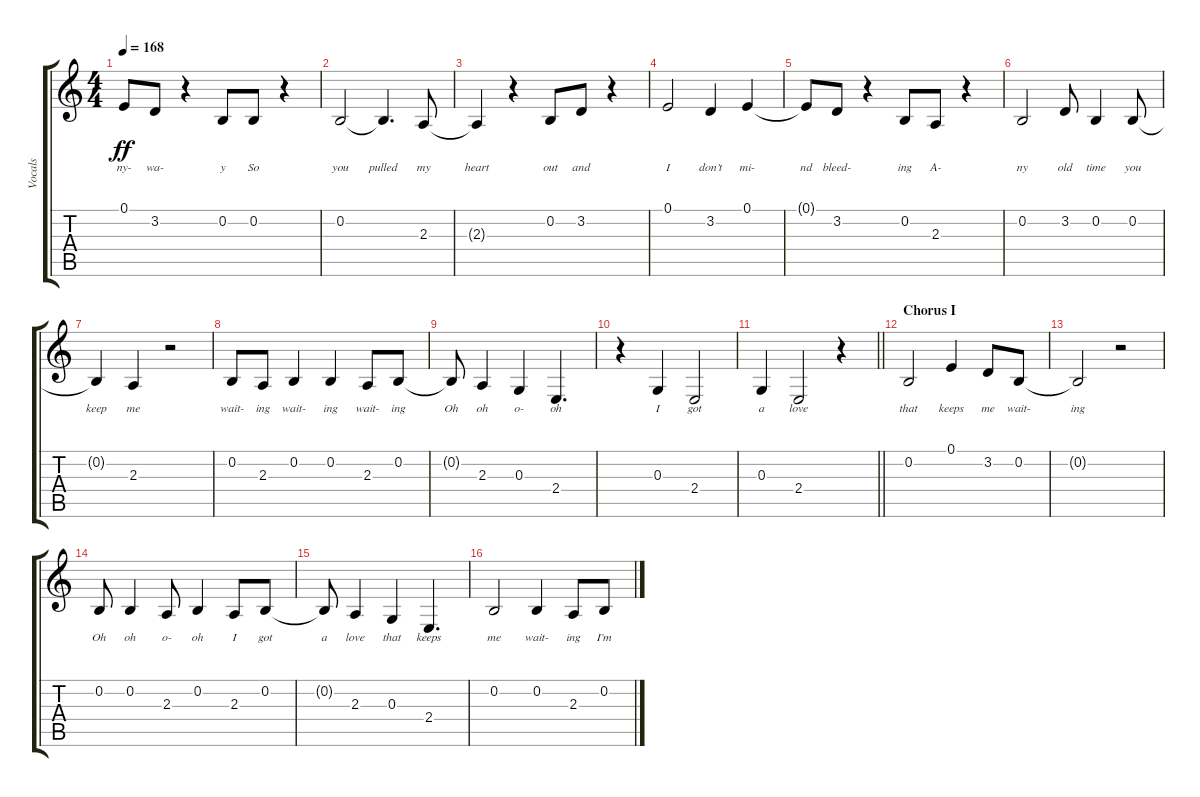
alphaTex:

\track ("Vocals" "Vocals") {instrument altosax}
\staff {score tabs}
\tuning (E4 B3 G3 D3 A2 E2) {hide}
\ts (4 4)
\tempo 168
\clef g2
\ks c
0.1{t}.8{lyrics (0 "ny-") lyrics (1 "") lyrics (2 "") lyrics (3 "") lyrics (4 "") dy ff} 3.2.8{lyrics (0 "wa-") lyrics (1 "") lyrics (2 "") lyrics (3 "") lyrics (4 "")} r.4 0.2.8{lyrics (0 "y") lyrics (1 "") lyrics (2 "") lyrics (3 "") lyrics (4 "")} 0.2.8{lyrics (0 "So") lyrics (1 "") lyrics (2 "") lyrics (3 "") lyrics (4 "")} r.4 |
0.2.2{lyrics (0 "you") lyrics (1 "") lyrics (2 "") lyrics (3 "") lyrics (4 "")} 0.2{t}.4{d lyrics (0 "pulled") lyrics (1 "") lyrics (2 "") lyrics (3 "") lyrics (4 "")} 2.3.8{lyrics (0 "my") lyrics (1 "") lyrics (2 "") lyrics (3 "") lyrics (4 "")} |
2.3{t}.4{lyrics (0 "heart") lyrics (1 "") lyrics (2 "") lyrics (3 "") lyrics (4 "")} r.4 0.2.8{lyrics (0 "out") lyrics (1 "") lyrics (2 "") lyrics (3 "") lyrics (4 "")} 3.2.8{lyrics (0 "and") lyrics (1 "") lyrics (2 "") lyrics (3 "") lyrics (4 "")} r.4 |
0.1.2{lyrics (0 "I") lyrics (1 "") lyrics (2 "") lyrics (3 "") lyrics (4 "")} 3.2.4{lyrics (0 "don’t") lyrics (1 "") lyrics (2 "") lyrics (3 "") lyrics (4 "")} 0.1.4{lyrics (0 "mi-") lyrics (1 "") lyrics (2 "") lyrics (3 "") lyrics (4 "")} |
0.1{t}.8{lyrics (0 "nd") lyrics (1 "") lyrics (2 "") lyrics (3 "") lyrics (4 "")} 3.2.8{lyrics (0 "bleed-") lyrics (1 "") lyrics (2 "") lyrics (3 "") lyrics (4 "")} r.4 0.2.8{lyrics (0 "ing") lyrics (1 "") lyrics (2 "") lyrics (3 "") lyrics (4 "")} 2.3.8{lyrics (0 "A-") lyrics (1 "") lyrics (2 "") lyrics (3 "") lyrics (4 "")} r.4 |
0.2.2{lyrics (0 "ny") lyrics (1 "") lyrics (2 "") lyrics (3 "") lyrics (4 "")} 3.2.8{lyrics (0 "old") lyrics (1 "") lyrics (2 "") lyrics (3 "") lyrics (4 "")} 0.2.4{lyrics (0 "time") lyrics (1 "") lyrics (2 "") lyrics (3 "") lyrics (4 "")} 0.2.8{lyrics (0 "you") lyrics (1 "") lyrics (2 "") lyrics (3 "") lyrics (4 "")} |
0.2{t}.4{lyrics (0 "keep") lyrics (1 "") lyrics (2 "") lyrics (3 "") lyrics (4 "")} 2.3.4{lyrics (0 "me") lyrics (1 "") lyrics (2 "") lyrics (3 "") lyrics (4 "")} r.2 |
0.2.8{lyrics (0 "wait-") lyrics (1 "") lyrics (2 "") lyrics (3 "") lyrics (4 "")} 2.3.8{lyrics (0 "ing") lyrics (1 "") lyrics (2 "") lyrics (3 "") lyrics (4 "")} 0.2.4{lyrics (0 "wait-") lyrics (1 "") lyrics (2 "") lyrics (3 "") lyrics (4 "")} 0.2.4{lyrics (0 "ing") lyrics (1 "") lyrics (2 "") lyrics (3 "") lyrics (4 "")} 2.3.8{lyrics (0 "wait-") lyrics (1 "") lyrics (2 "") lyrics (3 "") lyrics (4 "")} 0.2.8{lyrics (0 "ing") lyrics (1 "") lyrics (2 "") lyrics (3 "") lyrics (4 "")} |
0.2{t}.8{lyrics (0 "Oh") lyrics (1 "") lyrics (2 "") lyrics (3 "") lyrics (4 "")} 2.3.4{lyrics (0 "oh") lyrics (1 "") lyrics (2 "") lyrics (3 "") lyrics (4 "")} 0.3.4{lyrics (0 "o-") lyrics (1 "") lyrics (2 "") lyrics (3 "") lyrics (4 "")} 2.4.4{d lyrics (0 "oh") lyrics (1 "") lyrics (2 "") lyrics (3 "") lyrics (4 "")} |
r.4 0.3.4{lyrics (0 "I") lyrics (1 "") lyrics (2 "") lyrics (3 "") lyrics (4 "")} 2.4.2{lyrics (0 "got") lyrics (1 "") lyrics (2 "") lyrics (3 "") lyrics (4 "")} |
\barLineRight lightlight
0.3.4{lyrics (0 "a") lyrics (1 "") lyrics (2 "") lyrics (3 "") lyrics (4 "")} 2.4.2{lyrics (0 "love") lyrics (1 "") lyrics (2 "") lyrics (3 "") lyrics (4 "")} r.4 |
\section ("" "Chorus I")
0.2.2{lyrics (0 "that") lyrics (1 "") lyrics (2 "") lyrics (3 "") lyrics (4 "")} 0.1.4{lyrics (0 "keeps") lyrics (1 "") lyrics (2 "") lyrics (3 "") lyrics (4 "")} 3.2.8{lyrics (0 "me") lyrics (1 "") lyrics (2 "") lyrics (3 "") lyrics (4 "")} 0.2.8{lyrics (0 "wait-") lyrics (1 "") lyrics (2 "") lyrics (3 "") lyrics (4 "")} |
0.2{t}.2{lyrics (0 "ing") lyrics (1 "") lyrics (2 "") lyrics (3 "") lyrics (4 "")} r.2 |
0.2.8{lyrics (0 "Oh") lyrics (1 "") lyrics (2 "") lyrics (3 "") lyrics (4 "")} 0.2.4{lyrics (0 "oh") lyrics (1 "") lyrics (2 "") lyrics (3 "") lyrics (4 "")} 2.3.8{lyrics (0 "o-") lyrics (1 "") lyrics (2 "") lyrics (3 "") lyrics (4 "")} 0.2.4{lyrics (0 "oh") lyrics (1 "") lyrics (2 "") lyrics (3 "") lyrics (4 "")} 2.3.8{lyrics (0 "I") lyrics (1 "") lyrics (2 "") lyrics (3 "") lyrics (4 "")} 0.2.8{lyrics (0 "got") lyrics (1 "") lyrics (2 "") lyrics (3 "") lyrics (4 "")} |
0.2{t}.8{lyrics (0 "a") lyrics (1 "") lyrics (2 "") lyrics (3 "") lyrics (4 "")} 2.3.4{lyrics (0 "love") lyrics (1 "") lyrics (2 "") lyrics (3 "") lyrics (4 "")} 0.3.4{lyrics (0 "that") lyrics (1 "") lyrics (2 "") lyrics (3 "") lyrics (4 "")} 2.4.4{d lyrics (0 "keeps") lyrics (1 "") lyrics (2 "") lyrics (3 "") lyrics (4 "")} |
0.2.2{lyrics (0 "me") lyrics (1 "") lyrics (2 "") lyrics (3 "") lyrics (4 "")} 0.2.4{lyrics (0 "wait-") lyrics (1 "") lyrics (2 "") lyrics (3 "") lyrics (4 "")} 2.3.8{lyrics (0 "ing") lyrics (1 "") lyrics (2 "") lyrics (3 "") lyrics (4 "")} 0.2.8{lyrics (0 "I’m") lyrics (1 "") lyrics (2 "") lyrics (3 "") lyrics (4 "")}
